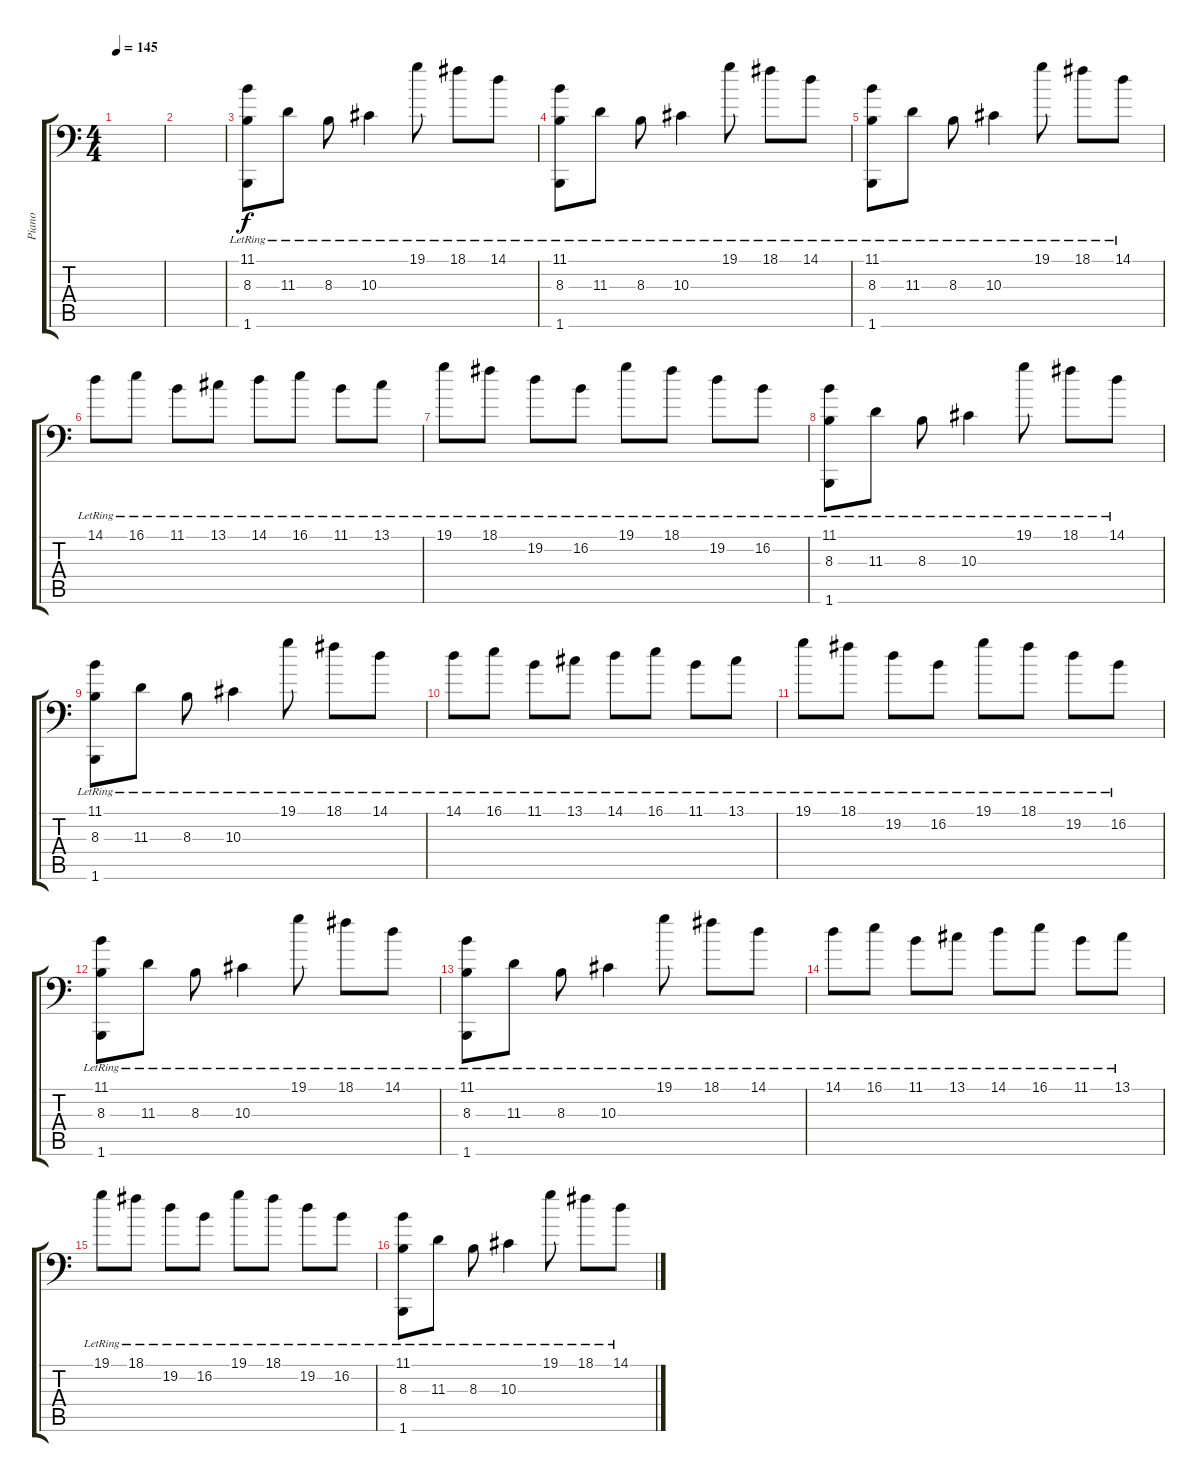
\track ("Piano" "Piano") {instrument acousticgrandpiano}
\staff {score tabs}
\tuning (C4 G3 Eb3 Bb2 F2 Bb1) {hide}
\ts (4 4)
\tempo 145
\clef f4
\ks c
|
|
(11.1{lr} 8.3{lr} 1.6{lr}).8 11.3{lr}.8 8.3{lr}.8 10.3{lr}.4 19.1{lr}.8 18.1{lr}.8 14.1{lr}.8 |
(11.1{lr} 8.3{lr} 1.6{lr}).8 11.3{lr}.8 8.3{lr}.8 10.3{lr}.4 19.1{lr}.8 18.1{lr}.8 14.1{lr}.8 |
(11.1{lr} 8.3{lr} 1.6{lr}).8 11.3{lr}.8 8.3{lr}.8 10.3{lr}.4 19.1{lr}.8 18.1{lr}.8 14.1{lr}.8 |
14.1{lr}.8 16.1{lr}.8 11.1{lr}.8 13.1{lr}.8 14.1{lr}.8 16.1{lr}.8 11.1{lr}.8 13.1{lr}.8 |
19.1{lr}.8 18.1{lr}.8 19.2{lr}.8 16.2{lr}.8 19.1{lr}.8 18.1{lr}.8 19.2{lr}.8 16.2{lr}.8 |
(11.1{lr} 8.3{lr} 1.6{lr}).8 11.3{lr}.8 8.3{lr}.8 10.3{lr}.4 19.1{lr}.8 18.1{lr}.8 14.1{lr}.8 |
(11.1{lr} 8.3{lr} 1.6{lr}).8 11.3{lr}.8 8.3{lr}.8 10.3{lr}.4 19.1{lr}.8 18.1{lr}.8 14.1{lr}.8 |
14.1{lr}.8 16.1{lr}.8 11.1{lr}.8 13.1{lr}.8 14.1{lr}.8 16.1{lr}.8 11.1{lr}.8 13.1{lr}.8 |
19.1{lr}.8 18.1{lr}.8 19.2{lr}.8 16.2{lr}.8 19.1{lr}.8 18.1{lr}.8 19.2{lr}.8 16.2{lr}.8 |
(11.1{lr} 8.3{lr} 1.6{lr}).8 11.3{lr}.8 8.3{lr}.8 10.3{lr}.4 19.1{lr}.8 18.1{lr}.8 14.1{lr}.8 |
(11.1{lr} 8.3{lr} 1.6{lr}).8 11.3{lr}.8 8.3{lr}.8 10.3{lr}.4 19.1{lr}.8 18.1{lr}.8 14.1{lr}.8 |
14.1{lr}.8 16.1{lr}.8 11.1{lr}.8 13.1{lr}.8 14.1{lr}.8 16.1{lr}.8 11.1{lr}.8 13.1{lr}.8 |
19.1{lr}.8 18.1{lr}.8 19.2{lr}.8 16.2{lr}.8 19.1{lr}.8 18.1{lr}.8 19.2{lr}.8 16.2{lr}.8 |
(11.1{lr} 8.3{lr} 1.6{lr}).8 11.3{lr}.8 8.3{lr}.8 10.3{lr}.4 19.1{lr}.8 18.1{lr}.8 14.1{lr}.8
